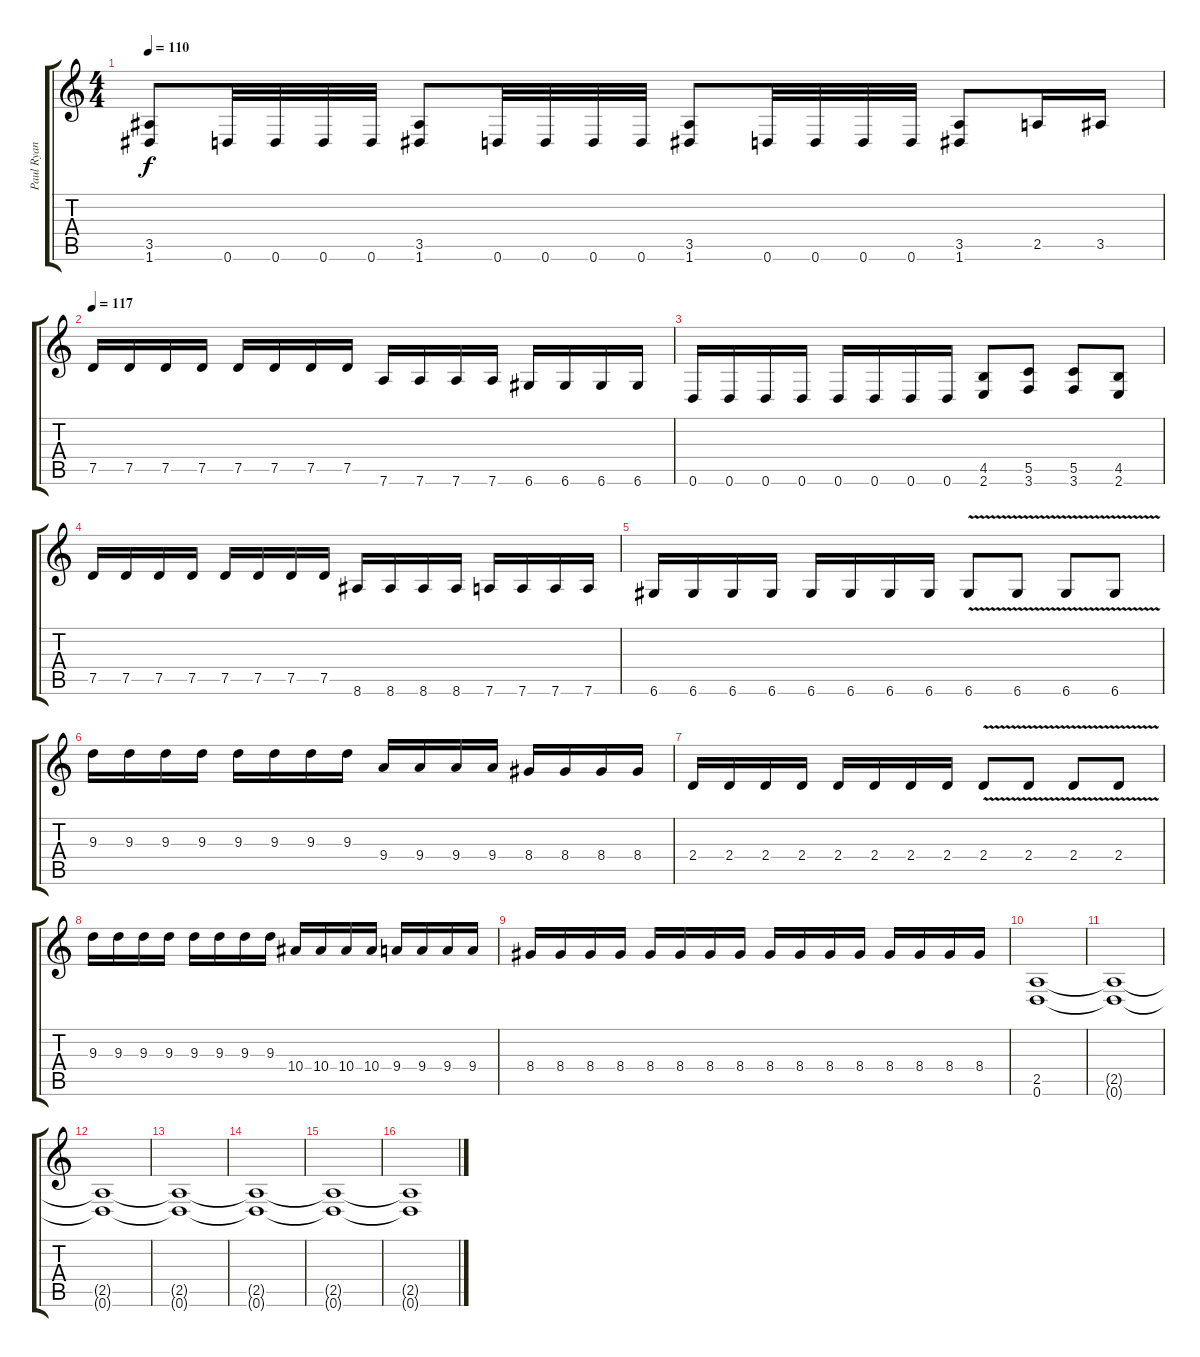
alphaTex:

\track ("Paul Ryan" "Paul Ryan") {instrument distortionguitar}
\staff {score tabs}
\tuning (D4 A3 F3 C3 G2 D2) {hide}
\ts (4 4)
\tempo 110
\clef g2
\ks c
(3.5 1.6).8{dy f} 0.6.32 0.6.32 0.6.32 0.6.32 (3.5 1.6).8 0.6.32 0.6.32 0.6.32 0.6.32 (3.5 1.6).8 0.6.32 0.6.32 0.6.32 0.6.32 (3.5 1.6).8 2.5.16 3.5.16 |
\tempo 117
7.5.16 7.5.16 7.5.16 7.5.16 7.5.16 7.5.16 7.5.16 7.5.16 7.6.16 7.6.16 7.6.16 7.6.16 6.6.16 6.6.16 6.6.16 6.6.16 |
0.6.16 0.6.16 0.6.16 0.6.16 0.6.16 0.6.16 0.6.16 0.6.16 (4.5 2.6).8 (5.5 3.6).8 (5.5 3.6).8 (4.5 2.6).8 |
7.5.16 7.5.16 7.5.16 7.5.16 7.5.16 7.5.16 7.5.16 7.5.16 8.6.16 8.6.16 8.6.16 8.6.16 7.6.16 7.6.16 7.6.16 7.6.16 |
6.6.16 6.6.16 6.6.16 6.6.16 6.6.16 6.6.16 6.6.16 6.6.16 6.6{v}.8 6.6{v}.8 6.6{v}.8 6.6{v}.8 |
9.3.16 9.3.16 9.3.16 9.3.16 9.3.16 9.3.16 9.3.16 9.3.16 9.4.16 9.4.16 9.4.16 9.4.16 8.4.16 8.4.16 8.4.16 8.4.16 |
2.4.16 2.4.16 2.4.16 2.4.16 2.4.16 2.4.16 2.4.16 2.4.16 2.4{v}.8 2.4{v}.8 2.4{v}.8 2.4{v}.8 |
9.3.16 9.3.16 9.3.16 9.3.16 9.3.16 9.3.16 9.3.16 9.3.16 10.4.16 10.4.16 10.4.16 10.4.16 9.4.16 9.4.16 9.4.16 9.4.16 |
8.4.16 8.4.16 8.4.16 8.4.16 8.4.16 8.4.16 8.4.16 8.4.16 8.4.16 8.4.16 8.4.16 8.4.16 8.4.16 8.4.16 8.4.16 8.4.16 |
(2.5 0.6).1 |
(2.5{t} 0.6{t}).1 |
(2.5{t} 0.6{t}).1 |
(2.5{t} 0.6{t}).1 |
(2.5{t} 0.6{t}).1 |
(2.5{t} 0.6{t}).1 |
(2.5{t} 0.6{t}).1
